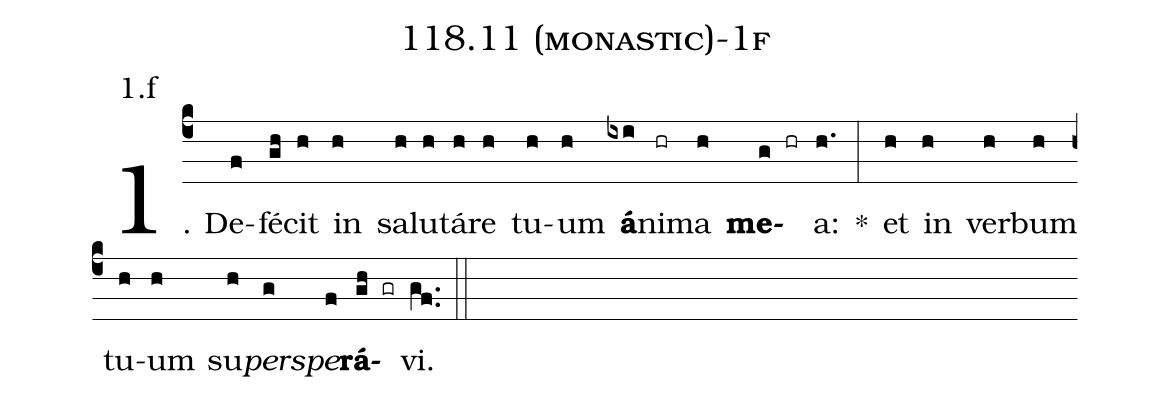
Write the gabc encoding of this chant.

name: 118.11 (monastic)-1f;
annotation: 1.f;
%%
(c4)1. De(f)fé(gh)cit(h) in(h) sa(h)lu(h)tá(h)re(h) tu(h)um(h) <b>á</b>(ixi)ni(hr)ma(h) <b>me</b>(g hr)a:(h.) *(:) et(h) in(h) ver(h)bum(h) tu(h)um(h) su(h)<i>per</i>(g)<i>spe</i>(f)<b>rá</b>(gh gr)vi.(gf..) (::)
